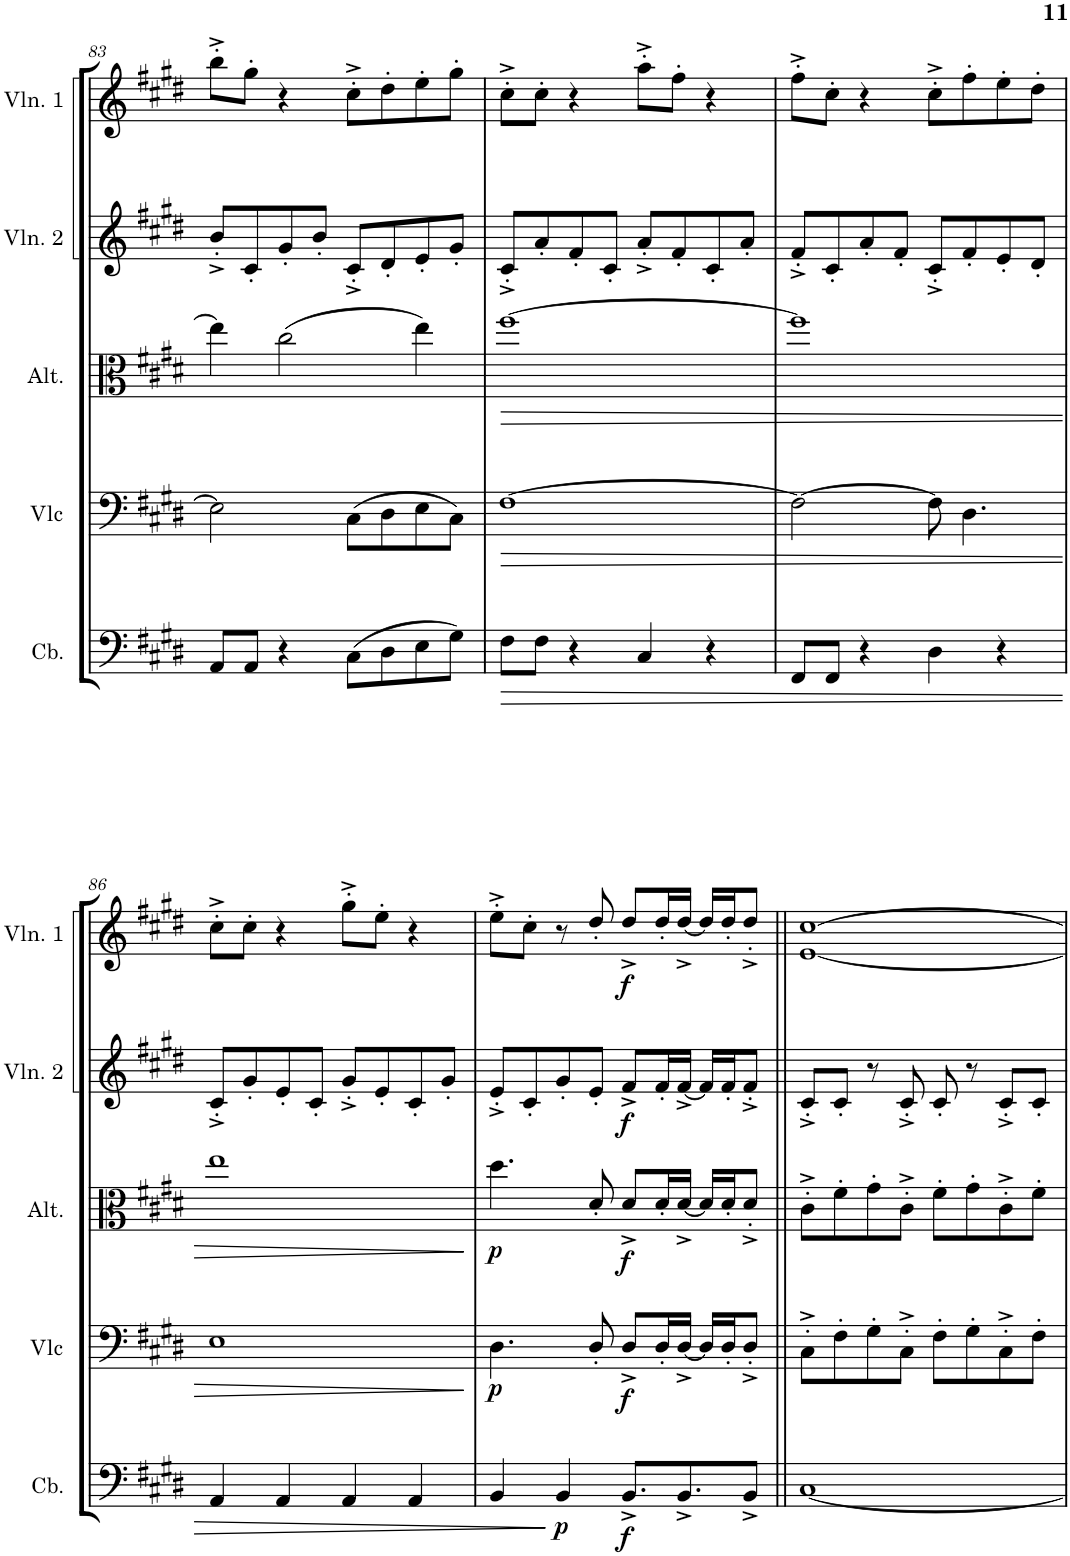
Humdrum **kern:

**kern	**dynam	**kern	**dynam	**kern	**dynam	**kern	**dynam	**kern	**dynam
*part5	*part5	*part4	*part4	*part3	*part3	*part2	*part2	*part1	*part1
*staff5	*staff5	*staff4	*staff4	*staff3	*staff3	*staff2	*staff2	*staff1	*staff1
*I"Contrebasse	*	*I"Violoncelle	*	*I"Alto	*	*I"Violon 2	*	*I"Violon 1	*
*I'Cb.	*	*I'Vlc	*	*I'Alt.	*	*I'Vln. 2	*	*I'Vln. 1	*
!!LO:PB:g=z
*clefF4	*	*clefF4	*	*clefC3	*	*clefG2	*	*clefG2	*
*Trd7c12	*	*	*	*	*	*	*	*	*
*k[f#c#g#d#]	*	*k[f#c#g#d#]	*	*k[f#c#g#d#]	*	*k[f#c#g#d#]	*	*k[f#c#g#d#]	*
*M4/4	*	*M4/4	*	*M4/4	*	*M4/4	*	*M4/4	*
=83	=83	=83	=83	=83	=83	=83	=83	=83	=83
8AA/L	.	2E\]	.	4ee\]	.	8b'^/L	.	8bb'^\L	.
8AA/J	.	.	.	.	.	8c#'/	.	8gg#'\J	.
4r	.	.	.	(2cc#\	.	8g#'/	.	4r	.
.	.	.	.	.	.	8b'/J	.	.	.
(8C#\L	.	(8C#\L	.	.	.	8c#'^/L	.	8cc#'^\L	.
8D#\	.	8D#\	.	.	.	8d#'/	.	8dd#'\	.
8E\	.	8E\	.	4ee\)	.	8e'/	.	8ee'\	.
8G#\J)	.	8C#\J)	.	.	.	8g#'/J	.	8gg#'\J	.
=84	=84	=84	=84	=84	=84	=84	=84	=84	=84
!	!LO:HP:b	!	!LO:HP:b	!	!LO:HP:b	!	!	!	!
8F#\L	>	[1F#	>	[1ff#	>	8c#'^/L	.	8cc#'^\L	.
8F#\J	.	.	.	.	.	8a'/	.	8cc#'\J	.
4r	.	.	.	.	.	8f#'/	.	4r	.
.	.	.	.	.	.	8c#'/J	.	.	.
4C#/	.	.	.	.	.	8a'^/L	.	8aa'^\L	.
.	.	.	.	.	.	8f#'/	.	8ff#'\J	.
4r	.	.	.	.	.	8c#'/	.	4r	.
.	.	.	.	.	.	8a'/J	.	.	.
=85	=85	=85	=85	=85	=85	=85	=85	=85	=85
8FF#/L	.	2F#\_	.	1ff#]	.	8f#'^/L	.	8ff#'^\L	.
8FF#/J	.	.	.	.	.	8c#'/	.	8cc#'\J	.
4r	.	.	.	.	.	8a'/	.	4r	.
.	.	.	.	.	.	8f#'/J	.	.	.
4D#\	.	8F#\]	.	.	.	8c#'^/L	.	8cc#'^\L	.
.	.	4.D#\	.	.	.	8f#'/	.	8ff#'\	.
4r	.	.	.	.	.	8e'/	.	8ee'\	.
.	.	.	.	.	.	8d#'/J	.	8dd#'\J	.
!!LO:LB:g=z
=86	=86	=86	=86	=86	=86	=86	=86	=86	=86
4AA/	.	1E	.	1ee	.	8c#'^/L	.	8cc#'^\L	.
.	.	.	.	.	.	8g#'/	.	8cc#'\J	.
4AA/	.	.	.	.	.	8e'/	.	4r	.
.	.	.	.	.	.	8c#'/J	.	.	.
4AA/	.	.	.	.	.	8g#'^/L	.	8gg#'^\L	.
.	.	.	.	.	.	8e'/	.	8ee'\J	.
4AA/	.	.	.	.	.	8c#'/	.	4r	.
.	.	.	.	.	.	8g#'/J	.	.	.
.	.	.	]	.	]	.	.	.	.
=87	=87	=87	=87	=87	=87	=87	=87	=87	=87
!	!	!	!LO:DY:b	!	!LO:DY:b	!	!	!	!
4BB/	.	4.D#\	p	4.dd#\	p	8e'^/L	.	8ee'^\L	.
.	.	.	.	.	.	8c#'/	.	8cc#'\J	.
!	!LO:DY:n=1:b	!	!	!	!	!	!	!	!
4BB/	] p	.	.	.	.	8g#'/	.	8r	.
.	.	8D#'/	.	8d#'/	.	8e'/J	.	8dd#'/	.
!	!LO:DY:n=2:b	!	!LO:DY:b	!	!LO:DY:b	!	!LO:DY:b	!	!LO:DY:b
8.BB^/L	f	8D#^/L	f	8d#^/L	f	8f#^/L	f	8dd#^/L	f
.	.	16D#'/L	.	16d#'/L	.	16f#'/L	.	16dd#'/L	.
8.BB^/	.	[16D#^/JJ	.	[16d#^/JJ	.	[16f#^/JJ	.	[16dd#^/JJ	.
.	.	16D#/LL]	.	16d#/LL]	.	16f#/LL]	.	16dd#/LL]	.
.	.	16D#'/J	.	16d#'/J	.	16f#'/J	.	16dd#'/J	.
8BB^/J	.	8D#'^/J	.	8d#'^/J	.	8f#'^/J	.	8dd#'^/J	.
=88||	=88||	=88||	=88||	=88||	=88||	=88||	=88||	=88||	=88||
[1C#	.	8C#'^\L	.	8c#'^\L	.	8c#'^/L	.	[1e [1cc#	.
.	.	8F#'\	.	8f#'\	.	8c#'/J	.	.	.
.	.	8G#'\	.	8g#'\	.	8r	.	.	.
.	.	8C#'^\J	.	8c#'^\J	.	8c#'^/	.	.	.
.	.	8F#'\L	.	8f#'\L	.	8c#'/	.	.	.
.	.	8G#'\	.	8g#'\	.	8r	.	.	.
.	.	8C#'^\	.	8c#'^\	.	8c#'^/L	.	.	.
.	.	8F#'\J	.	8f#'\J	.	8c#'/J	.	.	.
=	=	=	=	=	=	=	=	=	=
*-	*-	*-	*-	*-	*-	*-	*-	*-	*-
